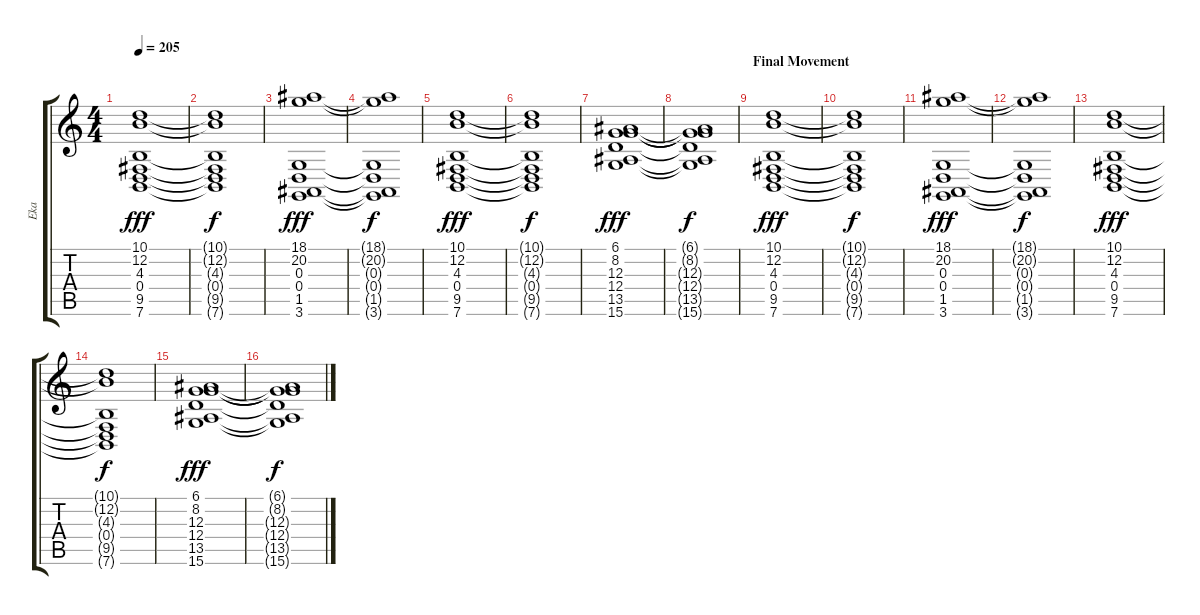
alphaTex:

\track ("Eka" "Eka") {instrument stringensemble2}
\staff {score tabs}
\tuning (E4 B3 G3 D3 A2 E2) {hide}
\ts (4 4)
\tempo 205
\clef g2
\ks c
(10.1 12.2 4.3 0.4 9.5 7.6).1{dy fff} |
(10.1{t} 12.2{t} 4.3{t} 0.4{t} 9.5{t} 7.6{t}).1{dy f} |
(18.1 20.2 0.3 0.4 1.5 3.6).1{dy fff} |
(18.1{t} 20.2{t} 0.3{t} 0.4{t} 1.5{t} 3.6{t}).1{dy f} |
(10.1 12.2 4.3 0.4 9.5 7.6).1{dy fff} |
(10.1{t} 12.2{t} 4.3{t} 0.4{t} 9.5{t} 7.6{t}).1{dy f} |
(6.1 8.2 12.3 12.4 13.5 15.6).1{dy fff} |
(6.1{t} 8.2{t} 12.3{t} 12.4{t} 13.5{t} 15.6{t}).1{dy f} |
\section ("" "Final Movement")
(10.1 12.2 4.3 0.4 9.5 7.6).1{dy fff} |
(10.1{t} 12.2{t} 4.3{t} 0.4{t} 9.5{t} 7.6{t}).1{dy f} |
(18.1 20.2 0.3 0.4 1.5 3.6).1{dy fff} |
(18.1{t} 20.2{t} 0.3{t} 0.4{t} 1.5{t} 3.6{t}).1{dy f} |
(10.1 12.2 4.3 0.4 9.5 7.6).1{dy fff} |
(10.1{t} 12.2{t} 4.3{t} 0.4{t} 9.5{t} 7.6{t}).1{dy f} |
(6.1 8.2 12.3 12.4 13.5 15.6).1{dy fff} |
(6.1{t} 8.2{t} 12.3{t} 12.4{t} 13.5{t} 15.6{t}).1{dy f}
